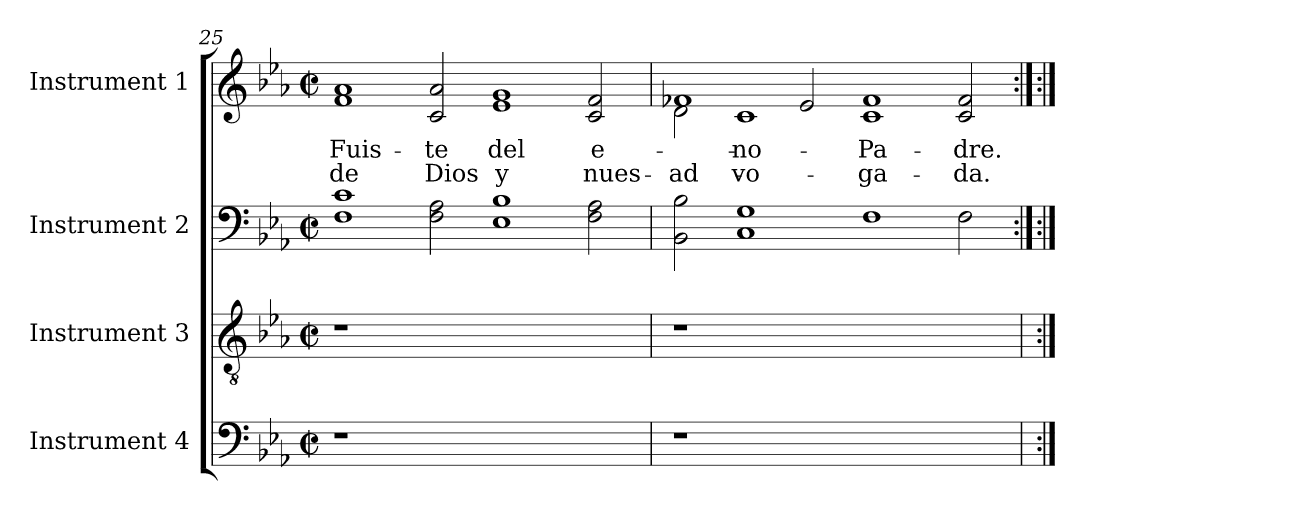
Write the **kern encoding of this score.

**kern	**kern	**kern	**kern	**text	**text
*part4	*part3	*part2	*part1	*part1	*part1
*staff4	*staff3	*staff2	*staff1	*staff1	*staff1
*I"Instrument 4	*I"Instrument 3	*I"Instrument 2	*I"Instrument 1	*	*
*clefF4	*clefGv2	*clefF4	*clefG2	*	*
*k[b-e-a-]	*k[b-e-a-]	*k[b-e-a-]	*k[b-e-a-]	*	*
*E-:	*E-:	*E-:	*E-:	*	*
*M2/2	*M2/2	*M2/2	*M2/2	*	*
*met(c|)	*met(c|)	*met(c|)	*met(c|)	*	*
=25	=25	=25	=25	=25	=25
!	!	!	!	!LO:LY:b:cj	!LO:LY:b:cj
1r	1r	1c 1F	1a- 1f	Fuis-	-de
!	!	!	!	!LO:LY:b:cj	!LO:LY:b:cj
0ryy	0ryy	2A-\ 2F\	2a-/ 2c/	te	Dios
!	!	!	!	!LO:LY:b:cj	!LO:LY:b:cj
.	.	1B- 1E-	1g 1e-	del	y
!	!	!	!	!LO:LY:b:cj	!LO:LY:b:cj
.	.	2A-\ 2F\	2f/ 2c/	e-	-nues-
=26	=26	=26	=26	=26	=26
!	!	!	!	!LO:LY:b:cj	!LO:LY:b:rj
*	*	*	*^	*	*
!	!	!	!	!	!	!LO:LY:b
1r	1r	2B-\ 2BB-\	1f-	2d\	.	ad-
!	!	!	!	!	!LO:LY:b:cj	!LO:LY:b:cj
.	.	1G 1C	.	1c	-no	vo-
0ryy	0ryy	.	2e-/	.	.	.
!	!	!	!	!	!LO:LY:b:cj	!LO:LY:b:cj
.	.	1F	1f- 1c	1.ryy	-Pa-	-ga-
!	!	!	!	!	!LO:LY:b:cj	!LO:LY:b:cj
.	.	2F\	2f-/ 2c/	.	-dre.	da.
*	*	*	*v	*v	*	*
=	=	=:|!	=:|!	=:|!	=:|!
*-	*-	*-	*-	*-	*-
